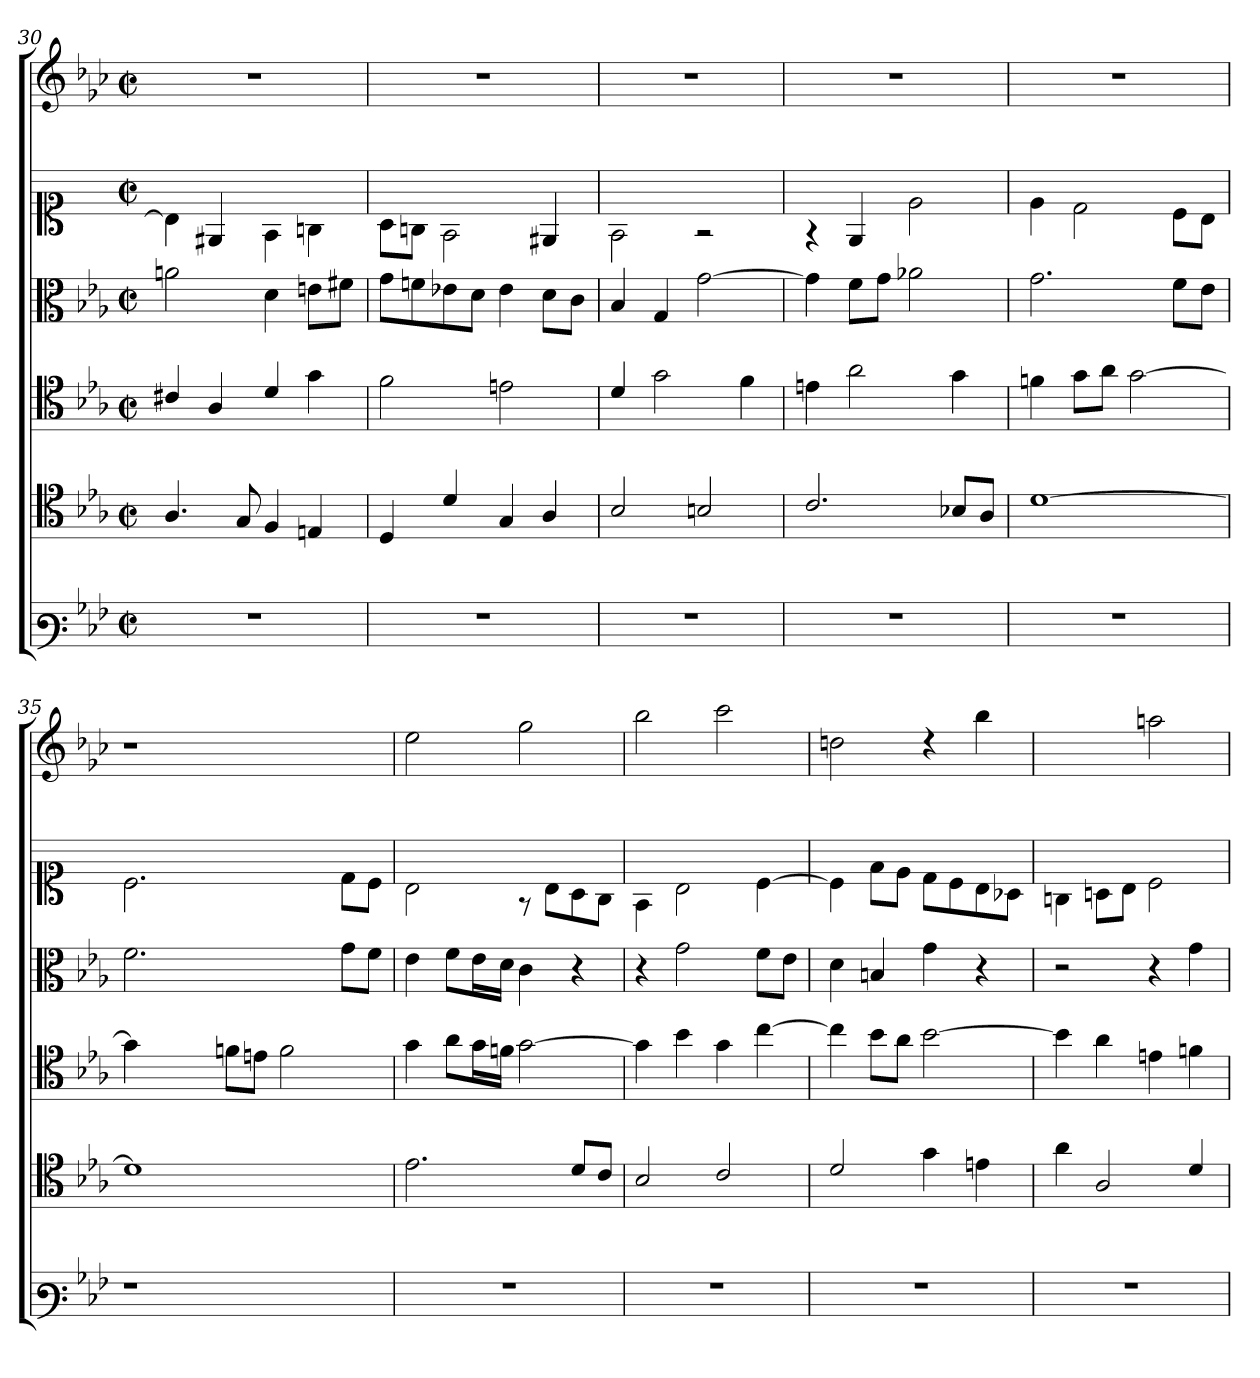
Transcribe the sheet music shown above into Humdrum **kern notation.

**kern	**kern	**kern	**kern	**kern	**kern
*part6	*part5	*part4	*part3	*part2	*part1
*staff6	*staff5	*staff4	*staff3	*staff2	*staff1
*clefF3	*clefC4	*clefC4	*clefC3	*clefC1	*clefG3
*k[b-e-a-]	*k[b-e-a-]	*k[b-e-a-]	*k[b-e-a-]	*	*k[b-e-a-]
*M2/2	*M2/2	*M2/2	*M2/2	*M2/2	*M2/2
*met(c|)	*met(c|)	*met(c|)	*met(c|)	*met(c|)	*met(c|)
=30	=30	=30	=30	=30	=30
1r	4.A-/	4c#X/	2an\	4B\]	1r
.	.	4A-/	.	4E#X/	.
.	8G/	.	.	.	.
.	4F/	4d/	4d\	4F\	.
.	4En/	4g\	8en\L	4Gn\	.
.	.	.	8f#X\J	.	.
=31	=31	=31	=31	=31	=31
1r	4D/	2f\	8g\L	8A\L	1r
.	.	.	8fn\	8Gn\J	.
.	4d/	.	8e-X\	2F\	.
.	.	.	8d\J	.	.
.	4G/	2en\	4e-\	.	.
.	4A-/	.	8d\L	4E#X/	.
.	.	.	8c\J	.	.
=32	=32	=32	=32	=32	=32
1r	2B-/	4d/	4B-/	2F\	1r
.	.	2g\	4G/	.	.
.	2Bn/	.	[>2g\	2rF	.
.	.	4f\	.	.	.
=33	=33	=33	=33	=33	=33
1r	2.c/	4en\	4g\]	4rF	1r
.	.	2a-\	8f\L	4E/	.
.	.	.	8g\J	.	.
.	.	.	2a-X\	2e\	.
.	8B-X/L	4g\	.	.	.
.	8A-/J	.	.	.	.
!!LO:LB:g=z
=34	=34	=34	=34	=34	=34
1r	[<1d	4fn\	2.g\	4e\	1r
.	.	8g\L	.	2d\	.
.	.	8a-\J	.	.	.
.	.	[2g\	.	.	.
.	.	.	8f\L	8c\L	.
.	.	.	8e-\J	8B\J	.
=35	=35	=35	=35	=35	=35
1r	1d]	4g\]	2.f\	2.c\	1r
.	.	2ryy	.	.	.
.	.	8fn\L	2.ryy	2.ryy	.
.	.	8en\J	.	.	.
2.ryy	2.ryy	2f\	.	.	2.ryy
.	.	4ryy	8g\L	8d\L	.
.	.	.	8f\J	8c\J	.
=36	=36	=36	=36	=36	=36
1r	2.e-\	4g\	4e-\	2B\	2cc\
.	.	8a-\L	8f\L	.	.
.	.	16g\L	16e-\L	.	.
.	.	16fn\JJ	16d\JJ	.	.
.	.	[>2g\	4c\	8rF	2ee-\
.	.	.	.	8B\L	.
.	8d/L	.	4r	8A\	.
.	8c/J	.	.	8G\J	.
=37	=37	=37	=37	=37	=37
1r	2B-/	4g\]	4r	4F\	2gg\
.	.	4b-\	2g\	2B\	.
.	2c/	4g\	.	.	2aa-\
.	.	[>4cc\	8f\L	[>4c\	.
.	.	.	8e-\J	.	.
=38	=38	=38	=38	=38	=38
1r	2d/	4cc\]	4d\	4c\]	2bn\
.	.	8b-\L	4Bn/	8f\L	.
.	.	8a-\J	.	8e\J	.
.	4g\	[2b-\	4g\	8d\L	4rb
.	.	.	.	8c\	.
.	4en\	.	4r	8B\	4gg\
.	.	.	.	8A-X\J	.
=39	=39	=39	=39	=39	=39
1r	4a-\	4b-\]	2r	4Gn\	2ryy
.	2A-/	4a-\	.	8An\L	.
.	.	.	.	8B\J	.
.	.	4en\	4r	2c\	2ffn\
.	4d/	4fn\	4g\	.	.
=	=	=	=	=	=
*-	*-	*-	*-	*-	*-
